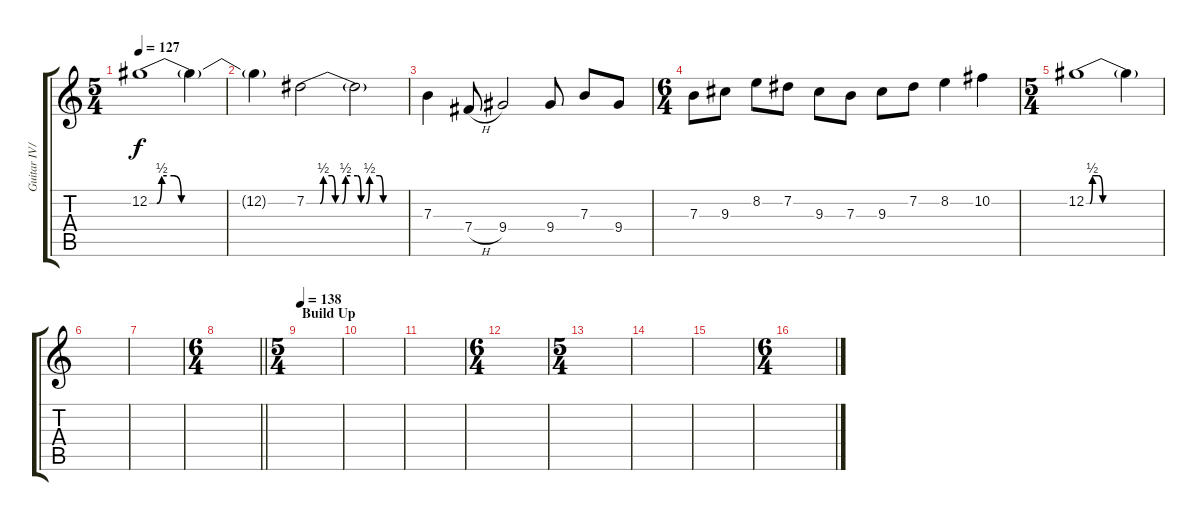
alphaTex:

\track ("Guitar IV/Guitar III Delay 1" "Guitar IV/") {instrument distortionguitar}
\staff {score tabs}
\tuning (Db4 Ab3 E3 B2 Gb2 Db2) {hide}
\ts (5 4)
\tempo 127
\clef g2
\ks c
12.2{be (custom 0 0 3 0 5 2 10 2 13 0 60 0)}.1{dy f} 12.2{t}.4 |
12.2{t}.4 7.2{be (custom 0 0 8 0 10 2 15 2 17 0 21 0 23 2 30 2 32 0 35 0 37 2 43 2 45 0 60 0)}.2 7.2{t}.2 |
7.3.4 7.4{h}.8 9.4.2 9.4.8 7.3.8 9.4.8 |
\ts (6 4)
7.3.8 9.3.8 8.2.8 7.2.8 9.3.8 7.3.8 9.3.8 7.2.8 8.2.4 10.2.4 |
\ts (5 4)
12.2{be (custom 0 0 3 0 5 2 10 2 13 0 60 0)}.1 12.2{t}.4 |
|
|
\ts (6 4)
\barLineRight lightlight
|
\ts (5 4)
\section ("" "Build Up")
\tempo 138
|
|
|
\ts (6 4)
|
\ts (5 4)
|
|
|
\ts (6 4)
